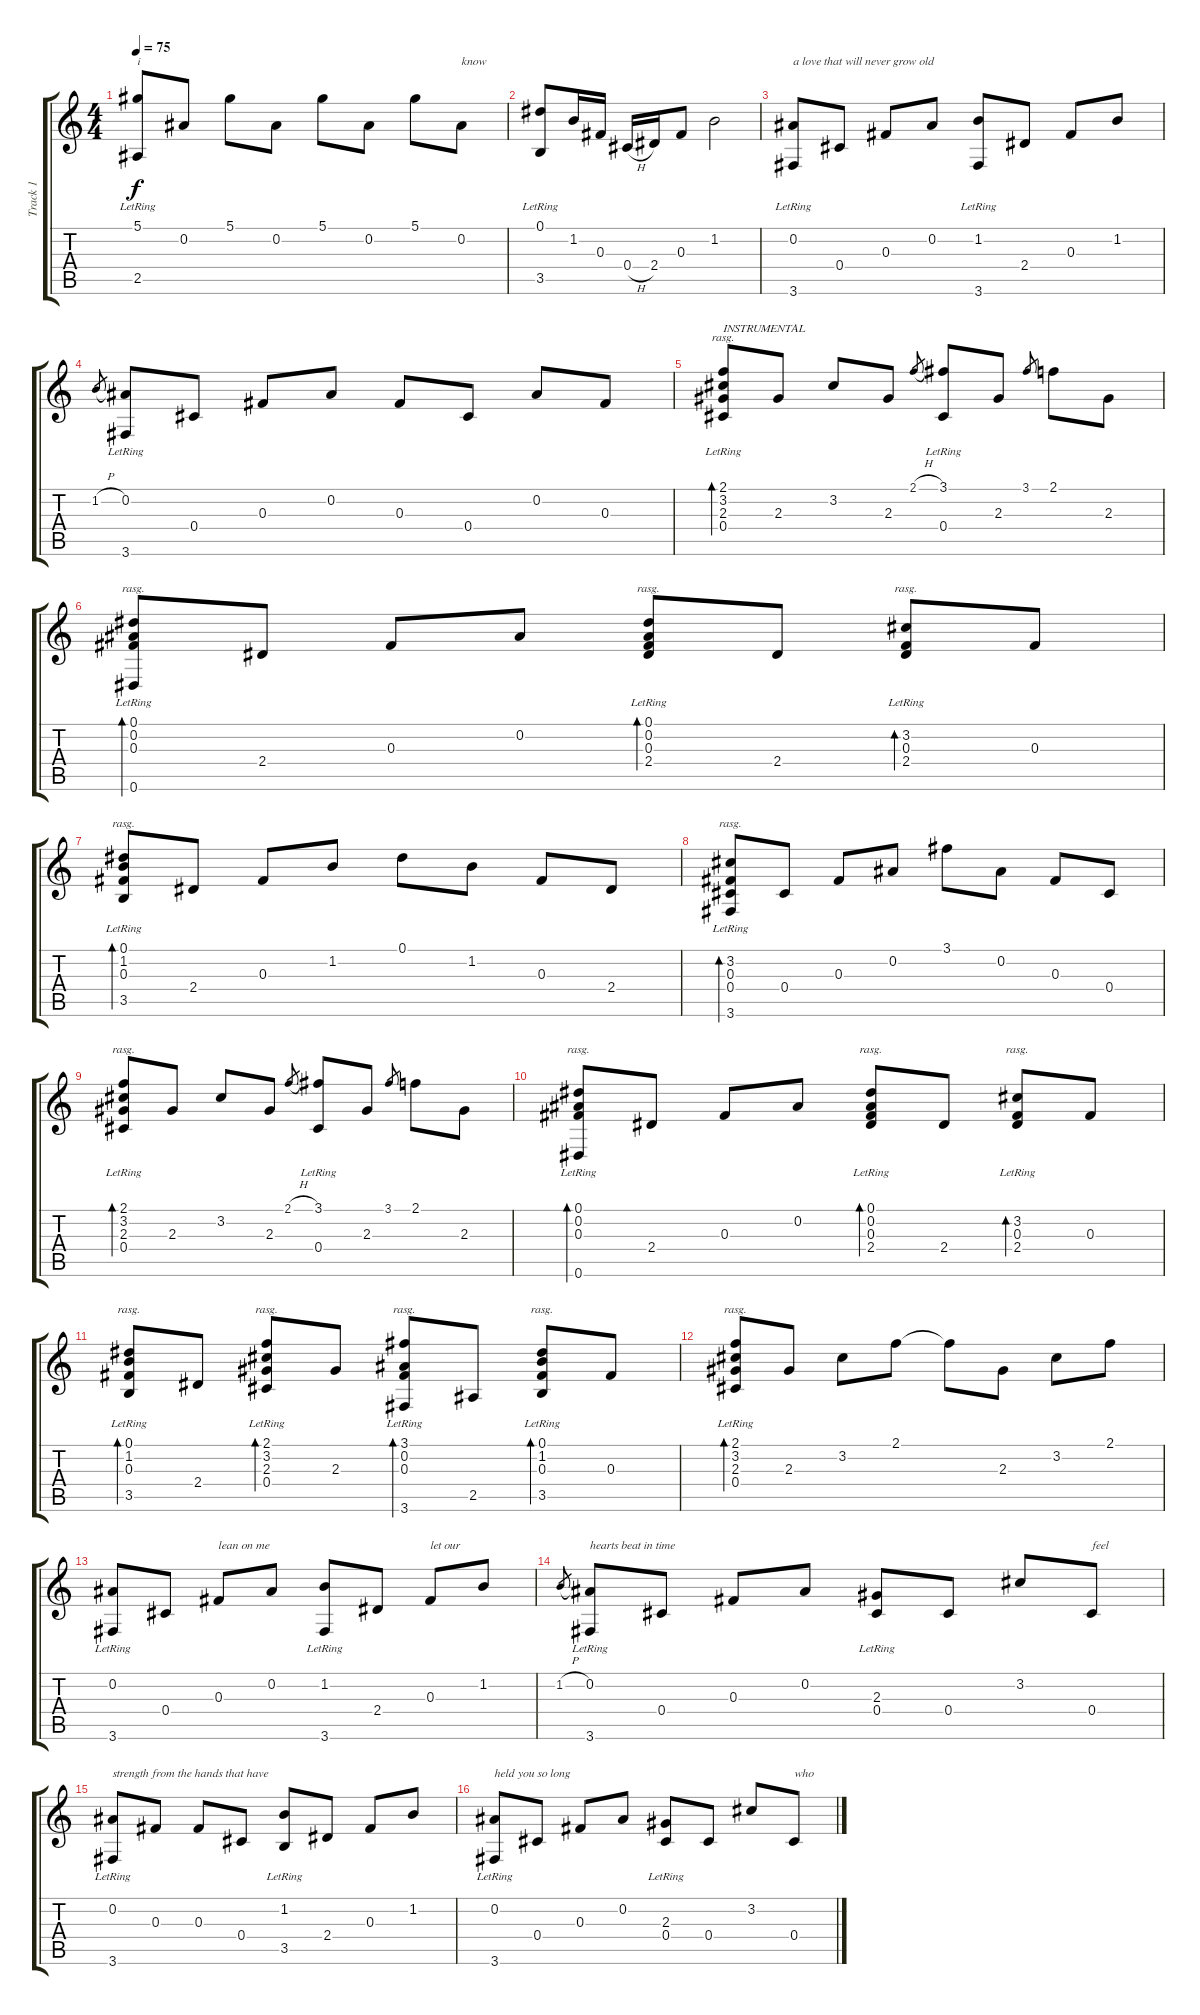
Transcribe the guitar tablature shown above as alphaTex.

\track ("Track 1" "Track 1") {instrument acousticguitarnylon}
\staff {score tabs}
\tuning (Eb4 Bb3 Gb3 Db3 Ab2 Eb2) {hide}
\ts (4 4)
\tempo 75
\clef g2
\ks c
(5.1 2.5{lr}).8{txt "i" dy f} 0.2.8 5.1.8 0.2.8 5.1.8 0.2.8 5.1.8 0.2.8{txt "know"} |
(0.1 3.5{lr}).8 1.2.16 0.3.16 0.4{h}.16 2.4.16 0.3.8 1.2.2 |
(0.2 3.6{lr}).8{txt "a love that will never grow old"} 0.4.8 0.3.8 0.2.8 (1.2 3.6{lr}).8 2.4.8 0.3.8 1.2.8 |
1.2{h}.8{gr} (0.2 3.6{lr}).8 0.4.8 0.3.8 0.2.8 0.3.8 0.4.8 0.2.8 0.3.8 |
(2.1 3.2 2.3 0.4{lr}).8{bd 120 rasg ii txt "INSTRUMENTAL"} 2.3.8 3.2.8 2.3.8 2.1{h}.8{gr} (3.1 0.4{lr}).8 2.3.8 3.1.8{gr} 2.1.8 2.3.8 |
(0.1 0.2 0.3 0.6{lr}).8{bd 120 rasg ii} 2.4.8 0.3.8 0.2.8 (0.1 0.2 0.3 2.4{lr}).8{bd 120 rasg ii} 2.4.8 (3.2 0.3 2.4{lr}).8{bd 120 rasg ii} 0.3.8 |
(0.1 1.2 0.3 3.5{lr}).8{bd 120 rasg ii} 2.4.8 0.3.8 1.2.8 0.1.8 1.2.8 0.3.8 2.4.8 |
(3.2 0.3 0.4 3.6{lr}).8{bd 120 rasg ii} 0.4.8 0.3.8 0.2.8 3.1.8 0.2.8 0.3.8 0.4.8 |
(2.1 3.2 2.3 0.4{lr}).8{bd 120 rasg ii} 2.3.8 3.2.8 2.3.8 2.1{h}.8{gr} (3.1 0.4{lr}).8 2.3.8 3.1.8{gr} 2.1.8 2.3.8 |
(0.1 0.2 0.3 0.6{lr}).8{bd 120 rasg ii} 2.4.8 0.3.8 0.2.8 (0.1 0.2 0.3 2.4{lr}).8{bd 120 rasg ii} 2.4.8 (3.2 0.3 2.4{lr}).8{bd 120 rasg ii} 0.3.8 |
(0.1 1.2 0.3 3.5{lr}).8{bd 120 rasg ii} 2.4.8 (2.1 3.2 2.3 0.4{lr}).8{bd 120 rasg ii} 2.3.8 (3.1 0.2 0.3 3.6{lr}).8{bd 120 rasg ii} 2.5.8 (0.1 1.2 0.3 3.5{lr}).8{bd 120 rasg ii} 0.3.8 |
(2.1 3.2 2.3 0.4{lr}).8{bd 120 rasg ii} 2.3.8 3.2.8 2.1.8 2.1{t}.8 2.3.8 3.2.8 2.1.8 |
(0.2 3.6{lr}).8 0.4.8 0.3.8{txt "lean on me"} 0.2.8 (1.2 3.6{lr}).8 2.4.8 0.3.8{txt "let our"} 1.2.8 |
1.2{h}.8{gr} (0.2 3.6{lr}).8{txt "hearts beat in time"} 0.4.8 0.3.8 0.2.8 (2.3 0.4{lr}).8 0.4.8 3.2.8 0.4.8{txt "feel"} |
(0.2 3.6{lr}).8{txt "strength from the hands that have"} 0.3.8 0.3.8 0.4.8 (1.2 3.5{lr}).8 2.4.8 0.3.8 1.2.8 |
(0.2 3.6{lr}).8{txt "held you so long"} 0.4.8 0.3.8 0.2.8 (2.3 0.4{lr}).8 0.4.8 3.2.8 0.4.8{txt "who"}
